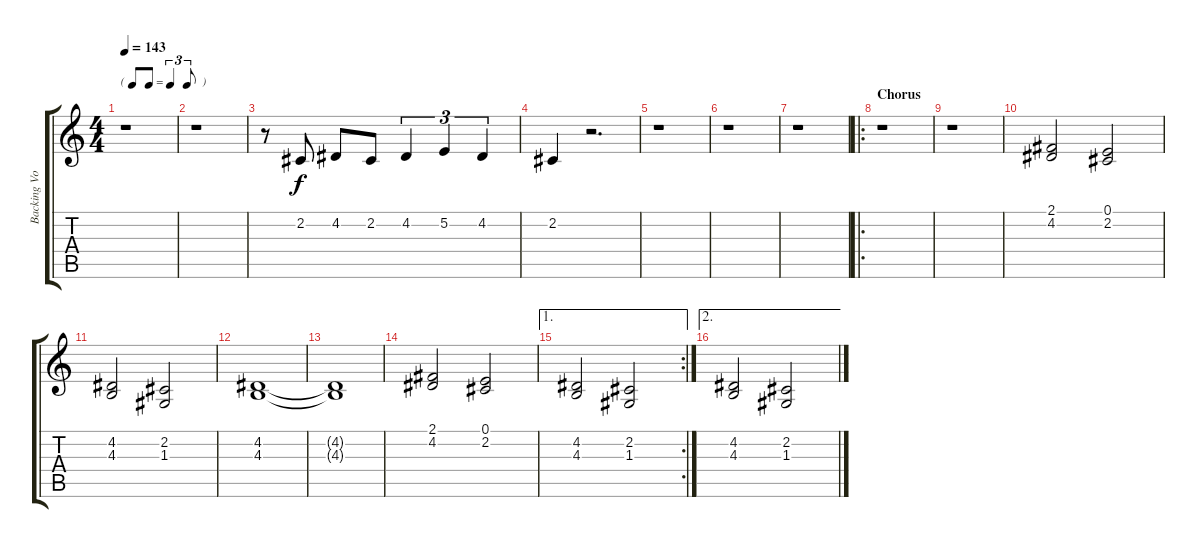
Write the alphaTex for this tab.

\track ("Backing Vox" "Backing Vo") {instrument drawbarorgan}
\staff {score tabs}
\tuning (E4 B3 G3 D3 A2 E2) {hide}
\ts (4 4)
\tf triplet8th
\tempo 143
\clef g2
\ks c
r.1{dy f} |
r.1 |
r.8 2.2.8 4.2.8 2.2.8 4.2.4{tu (3 2)} 5.2.4{tu (3 2)} 4.2.4{tu (3 2)} |
2.2.4 r.2{d} |
r.1 |
r.1 |
r.1 |
\ro
\section ("" "Chorus")
r.1 |
r.1 |
(2.1 4.2).2 (0.1 2.2).2 |
(4.2 4.3).2 (2.2 1.3).2 |
(4.2 4.3).1 |
(4.2{t} 4.3{t}).1 |
(2.1 4.2).2 (0.1 2.2).2 |
\ae 1
\rc 2
(4.2 4.3).2 (2.2 1.3).2 |
\ae 2
(4.2 4.3).2 (2.2 1.3).2
